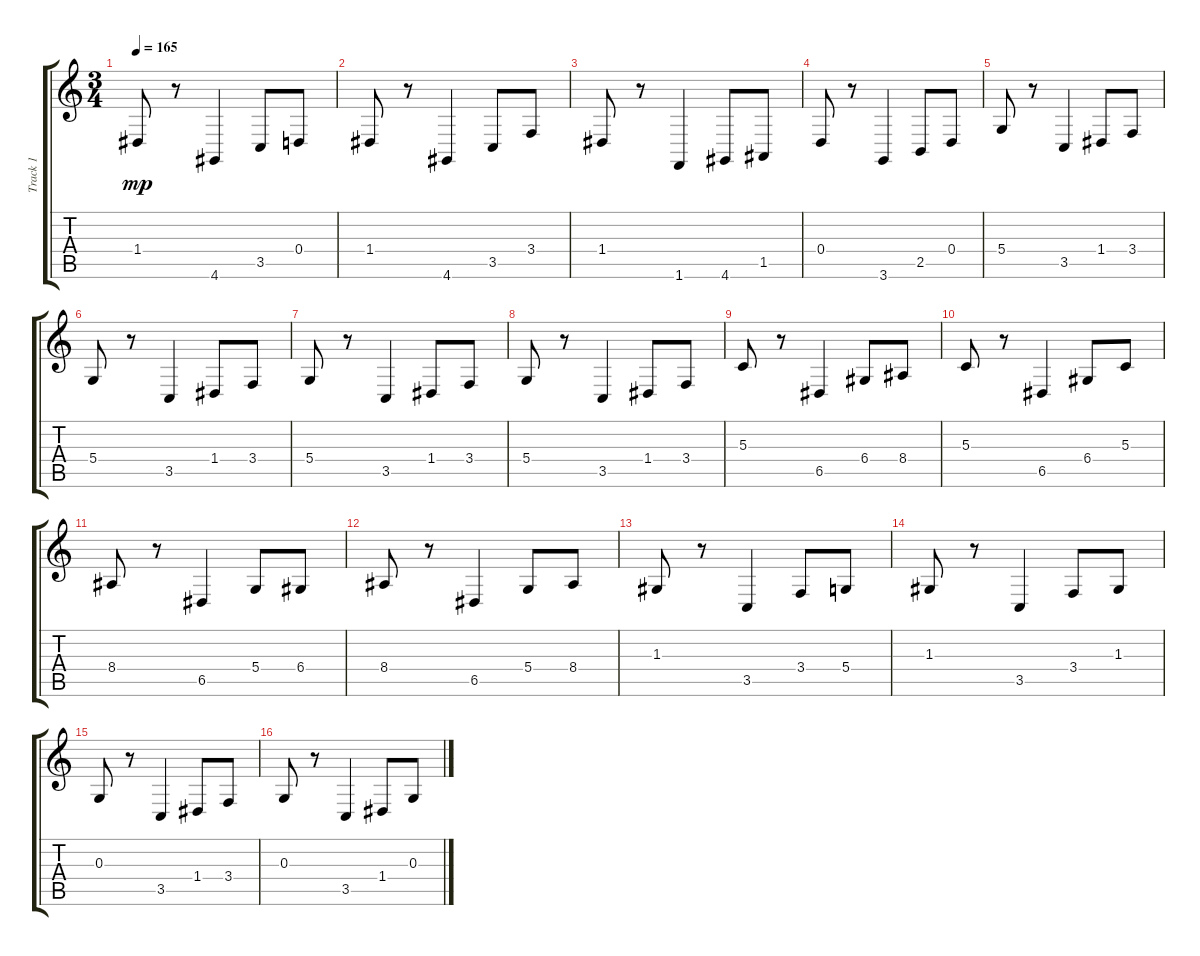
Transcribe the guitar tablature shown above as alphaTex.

\track ("Track 1" "Track 1") {instrument violin}
\staff {score tabs}
\tuning (E4 B3 G3 D3 A2 E2) {hide}
\ts (3 4)
\tempo 165
\clef g2
\ks c
1.4.8{dy mp} r.8 4.6.4 3.5.8 0.4.8 |
1.4.8 r.8 4.6.4 3.5.8 3.4.8 |
1.4.8 r.8 1.6.4 4.6.8 1.5.8 |
0.4.8 r.8 3.6.4 2.5.8 0.4.8 |
5.4.8 r.8 3.5.4 1.4.8 3.4.8 |
5.4.8 r.8 3.5.4 1.4.8 3.4.8 |
5.4.8 r.8 3.5.4 1.4.8 3.4.8 |
5.4.8 r.8 3.5.4 1.4.8 3.4.8 |
5.3.8 r.8 6.5.4 6.4.8 8.4.8 |
5.3.8 r.8 6.5.4 6.4.8 5.3.8 |
8.4.8 r.8 6.5.4 5.4.8 6.4.8 |
8.4.8 r.8 6.5.4 5.4.8 8.4.8 |
1.3.8 r.8 3.5.4 3.4.8 5.4.8 |
1.3.8 r.8 3.5.4 3.4.8 1.3.8 |
0.3.8 r.8 3.5.4 1.4.8 3.4.8 |
0.3.8 r.8 3.5.4 1.4.8 0.3.8
